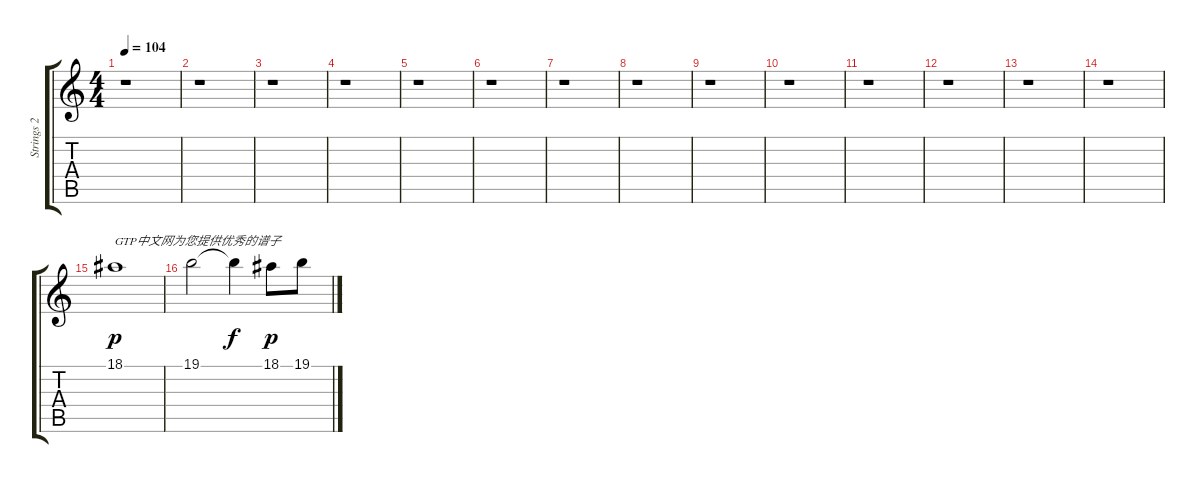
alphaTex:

\track ("Strings 2" "Strings 2") {instrument stringensemble1}
\staff {score tabs}
\tuning (E4 B3 G3 D3 A2 E2) {hide}
\ts (4 4)
\tempo 104
\clef g2
\ks c
r.1{dy p instrument stringensemble1} |
r.1 |
r.1 |
r.1 |
r.1 |
r.1 |
r.1 |
r.1 |
r.1 |
r.1 |
r.1 |
r.1 |
r.1 |
r.1 |
18.1.1{txt "GTP中文网为您提供优秀的谱子"} |
19.1.2 19.1{t}.4{dy f} 18.1.8{dy p} 19.1.8
